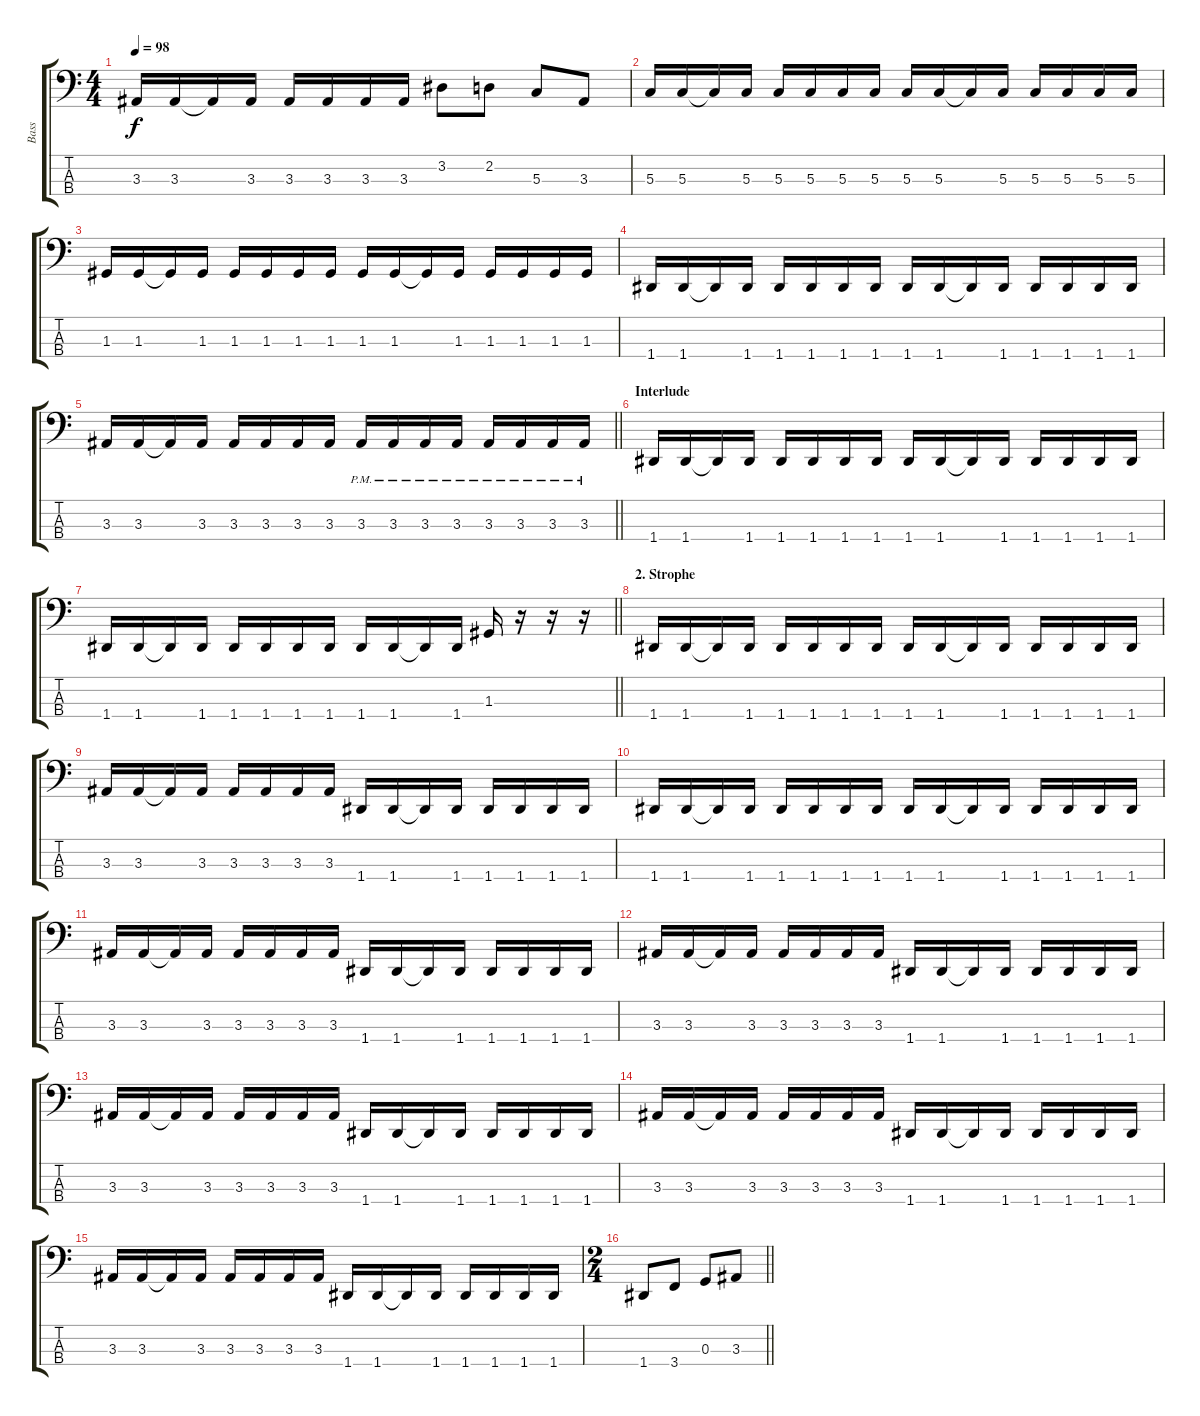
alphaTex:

\track ("Bass" "Bass") {instrument electricbassfinger}
\staff {score tabs}
\tuning (F2 C2 G1 D1) {hide}
\ts (4 4)
\tempo 98
\clef f4
\ks c
3.3.16{dy f} 3.3.16 3.3{t}.16 3.3.16 3.3.16 3.3.16 3.3.16 3.3.16 3.2.8 2.2.8 5.3.8 3.3.8 |
5.3.16 5.3.16 5.3{t}.16 5.3.16 5.3.16 5.3.16 5.3.16 5.3.16 5.3.16 5.3.16 5.3{t}.16 5.3.16 5.3.16 5.3.16 5.3.16 5.3.16 |
1.3.16 1.3.16 1.3{t}.16 1.3.16 1.3.16 1.3.16 1.3.16 1.3.16 1.3.16 1.3.16 1.3{t}.16 1.3.16 1.3.16 1.3.16 1.3.16 1.3.16 |
1.4.16 1.4.16 1.4{t}.16 1.4.16 1.4.16 1.4.16 1.4.16 1.4.16 1.4.16 1.4.16 1.4{t}.16 1.4.16 1.4.16 1.4.16 1.4.16 1.4.16 |
\barLineRight lightlight
3.3.16 3.3.16 3.3{t}.16 3.3.16 3.3.16 3.3.16 3.3.16 3.3.16 3.3{pm}.16 3.3{pm}.16 3.3{pm}.16 3.3{pm}.16 3.3{pm}.16 3.3{pm}.16 3.3{pm}.16 3.3{pm}.16 |
\section ("" "Interlude")
1.4.16 1.4.16 1.4{t}.16 1.4.16 1.4.16 1.4.16 1.4.16 1.4.16 1.4.16 1.4.16 1.4{t}.16 1.4.16 1.4.16 1.4.16 1.4.16 1.4.16 |
\barLineRight lightlight
1.4.16 1.4.16 1.4{t}.16 1.4.16 1.4.16 1.4.16 1.4.16 1.4.16 1.4.16 1.4.16 1.4{t}.16 1.4.16 1.3.16 r.16 r.16 r.16 |
\section ("" "2. Strophe")
1.4.16 1.4.16 1.4{t}.16 1.4.16 1.4.16 1.4.16 1.4.16 1.4.16 1.4.16 1.4.16 1.4{t}.16 1.4.16 1.4.16 1.4.16 1.4.16 1.4.16 |
3.3.16 3.3.16 3.3{t}.16 3.3.16 3.3.16 3.3.16 3.3.16 3.3.16 1.4.16 1.4.16 1.4{t}.16 1.4.16 1.4.16 1.4.16 1.4.16 1.4.16 |
1.4.16 1.4.16 1.4{t}.16 1.4.16 1.4.16 1.4.16 1.4.16 1.4.16 1.4.16 1.4.16 1.4{t}.16 1.4.16 1.4.16 1.4.16 1.4.16 1.4.16 |
3.3.16 3.3.16 3.3{t}.16 3.3.16 3.3.16 3.3.16 3.3.16 3.3.16 1.4.16 1.4.16 1.4{t}.16 1.4.16 1.4.16 1.4.16 1.4.16 1.4.16 |
3.3.16 3.3.16 3.3{t}.16 3.3.16 3.3.16 3.3.16 3.3.16 3.3.16 1.4.16 1.4.16 1.4{t}.16 1.4.16 1.4.16 1.4.16 1.4.16 1.4.16 |
3.3.16 3.3.16 3.3{t}.16 3.3.16 3.3.16 3.3.16 3.3.16 3.3.16 1.4.16 1.4.16 1.4{t}.16 1.4.16 1.4.16 1.4.16 1.4.16 1.4.16 |
3.3.16 3.3.16 3.3{t}.16 3.3.16 3.3.16 3.3.16 3.3.16 3.3.16 1.4.16 1.4.16 1.4{t}.16 1.4.16 1.4.16 1.4.16 1.4.16 1.4.16 |
3.3.16 3.3.16 3.3{t}.16 3.3.16 3.3.16 3.3.16 3.3.16 3.3.16 1.4.16 1.4.16 1.4{t}.16 1.4.16 1.4.16 1.4.16 1.4.16 1.4.16 |
\ts (2 4)
\barLineRight lightlight
1.4.8 3.4.8 0.3.8 3.3.8
